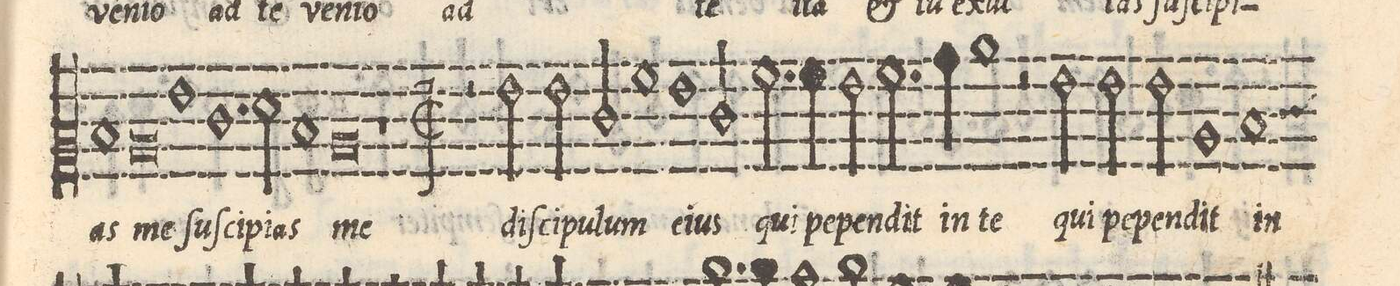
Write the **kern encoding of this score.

**kern	**text
*I"Altus	*
*clefC2	*
*k[]	*
*met(O|)	*
*M3/1	*
1d/	-as
=68-	=68-
0c/	me
1g\	ſuſ-
=69-	=69-
1.e\	-ci-
2f\	-pi-
1d/	-as
=70-	=70-
0c/	me
1r	.
=71-	=71-
*M2/1	*
*met(C|)	*
*mmet(c|)	*
2r	.
2g\	diſ-
2g\	-ci-
2e/	-pul-
=72-	=72-
1a\	-um
1g\	e-
=73-	=73-
2e/	-ius
2.a\	qui
4a\	pe-
2g\	-pen-
=74-	=74-
2.a\	-dit
4b\	in
1cc\	te
=75-	=75-
2r	.
2g\	qui
2g\	pe-
2g\	-pen-
=76-	=76-
1c/	-dit
1d/	in
*custos:e	*
*-	*-
